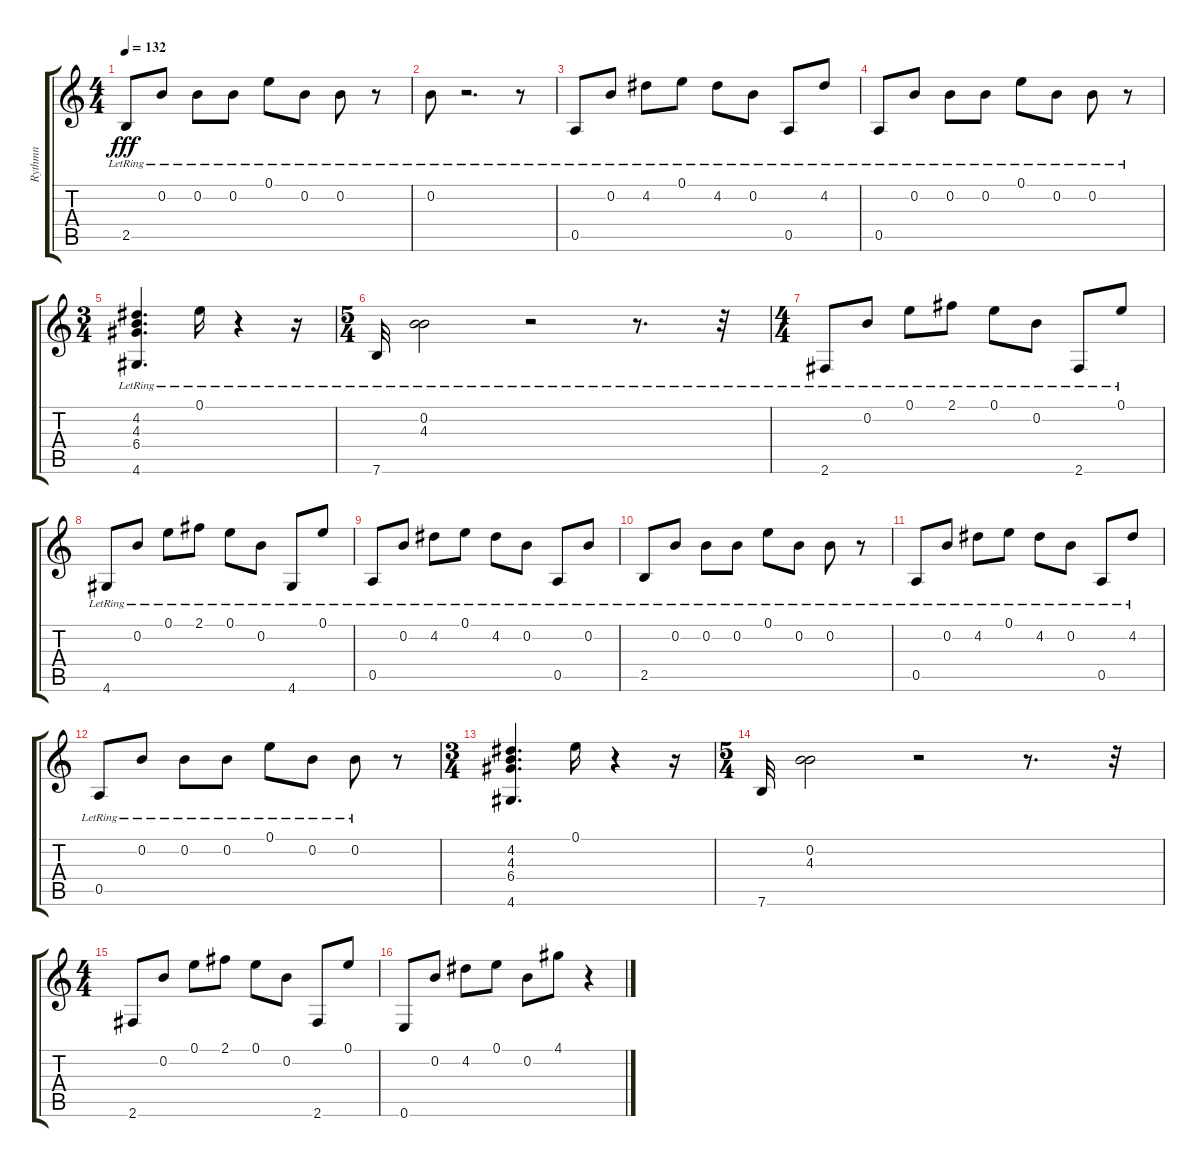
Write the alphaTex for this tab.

\track ("Rythmn" "Rythmn") {instrument distortionguitar}
\staff {score tabs}
\tuning (E4 B3 G3 D3 A2 E2) {hide}
\ts (4 4)
\tempo 132
\clef g2
\ks c
2.5{lr}.8{dy fff} 0.2{lr}.8 0.2{lr}.8 0.2{lr}.8 0.1{lr}.8 0.2{lr}.8 0.2{lr}.8 r.8 |
0.2{lr}.8 r.2{d} r.8 |
0.5{lr}.8 0.2{lr}.8 4.2{lr}.8 0.1{lr}.8 4.2{lr}.8 0.2{lr}.8 0.5{lr}.8 4.2{lr}.8 |
0.5{lr}.8 0.2{lr}.8 0.2{lr}.8 0.2{lr}.8 0.1{lr}.8 0.2{lr}.8 0.2{lr}.8 r.8 |
\ts (3 4)
(4.2{lr} 4.3{lr} 6.4{lr} 4.6{lr}).4{d} 0.1{lr}.16 r.4 r.16 |
\ts (5 4)
7.6{lr}.32 (0.2{lr} 4.3{lr}).2 r.2 r.8{d} r.32 |
\ts (4 4)
2.6{lr}.8 0.2{lr}.8 0.1{lr}.8 2.1{lr}.8 0.1{lr}.8 0.2{lr}.8 2.6{lr}.8 0.1{lr}.8 |
4.6{lr}.8 0.2{lr}.8 0.1{lr}.8 2.1{lr}.8 0.1{lr}.8 0.2{lr}.8 4.6{lr}.8 0.1{lr}.8 |
0.5{lr}.8 0.2{lr}.8 4.2{lr}.8 0.1{lr}.8 4.2{lr}.8 0.2{lr}.8 0.5{lr}.8 0.2{lr}.8 |
2.5{lr}.8 0.2{lr}.8 0.2{lr}.8 0.2{lr}.8 0.1{lr}.8 0.2{lr}.8 0.2{lr}.8 r.8 |
0.5{lr}.8 0.2{lr}.8 4.2{lr}.8 0.1{lr}.8 4.2{lr}.8 0.2{lr}.8 0.5{lr}.8 4.2{lr}.8 |
0.5{lr}.8 0.2{lr}.8 0.2{lr}.8 0.2{lr}.8 0.1{lr}.8 0.2{lr}.8 0.2{lr}.8 r.8 |
\ts (3 4)
(4.2 4.3 6.4 4.6).4{d} 0.1.16 r.4 r.16 |
\ts (5 4)
7.6.32 (0.2 4.3).2 r.2 r.8{d} r.32 |
\ts (4 4)
2.6.8 0.2.8 0.1.8 2.1.8 0.1.8 0.2.8 2.6.8 0.1.8 |
0.6.8 0.2.8 4.2.8 0.1.8 0.2.8 4.1.8 r.4
